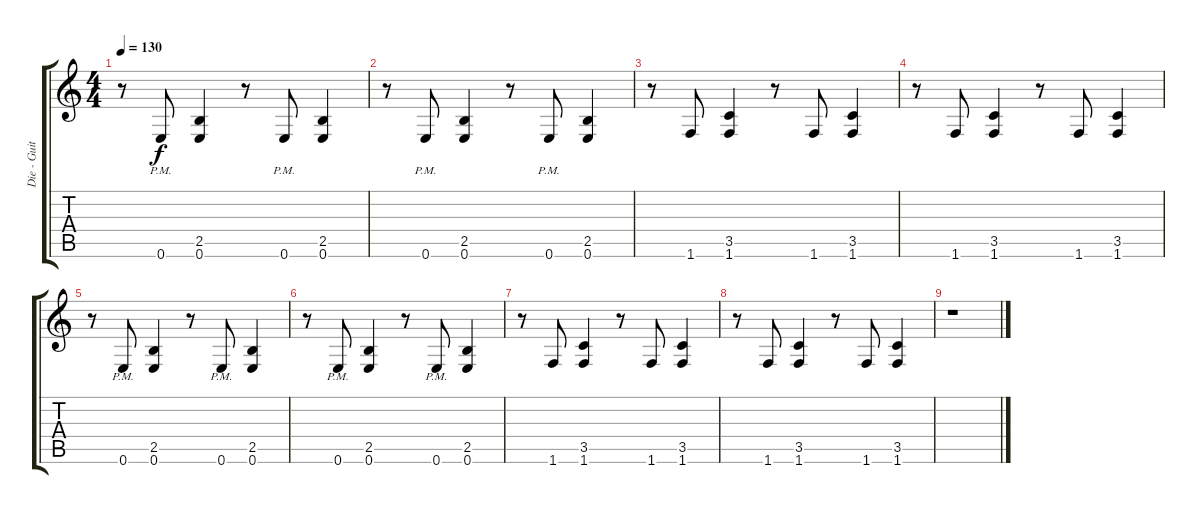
\track ("Die - Guitar 1" "Die - Guit") {instrument overdrivenguitar}
\staff {score tabs}
\tuning (E4 B3 G3 D3 A2 E2) {hide}
\ts (4 4)
\tempo 130
\clef g2
\ks c
r.8{dy f} 0.6{pm}.8 (2.5 0.6).4 r.8 0.6{pm}.8 (2.5 0.6).4 |
r.8 0.6{pm}.8 (2.5 0.6).4 r.8 0.6{pm}.8 (2.5 0.6).4 |
r.8 1.6.8 (3.5 1.6).4 r.8 1.6.8 (3.5 1.6).4 |
r.8 1.6.8 (3.5 1.6).4 r.8 1.6.8 (3.5 1.6).4 |
r.8 0.6{pm}.8 (2.5 0.6).4 r.8 0.6{pm}.8 (2.5 0.6).4 |
r.8 0.6{pm}.8 (2.5 0.6).4 r.8 0.6{pm}.8 (2.5 0.6).4 |
r.8 1.6.8 (3.5 1.6).4 r.8 1.6.8 (3.5 1.6).4 |
r.8 1.6.8 (3.5 1.6).4 r.8 1.6.8 (3.5 1.6).4 |
r.1
